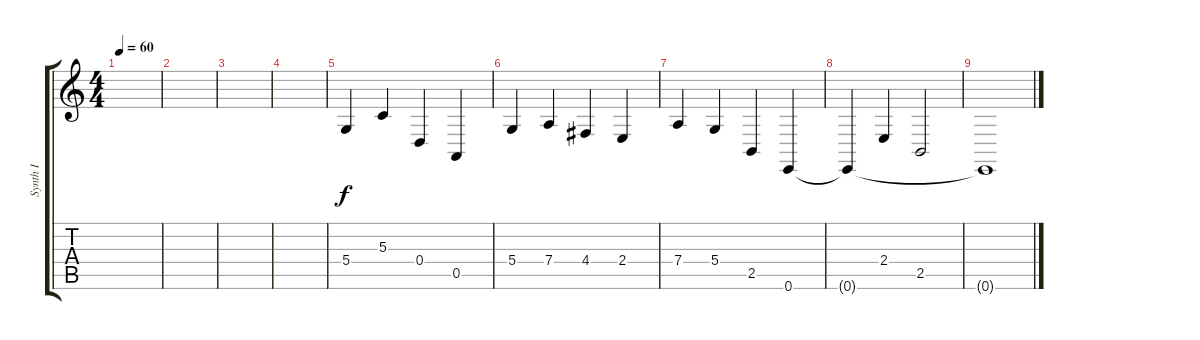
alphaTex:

\track ("Synth I" "Synth I") {instrument stringensemble1}
\staff {score tabs}
\tuning (E4 B3 G3 D3 A2 E2) {hide}
\ts (4 4)
\tempo 60
\clef g2
\ks c
|
|
|
|
5.4.4 5.3.4 0.4.4 0.5.4 |
5.4.4 7.4.4 4.4.4 2.4.4 |
7.4.4 5.4.4 2.5.4 0.6.4 |
0.6{t}.4 2.4.4 2.5.2 |
0.6{t}.1
